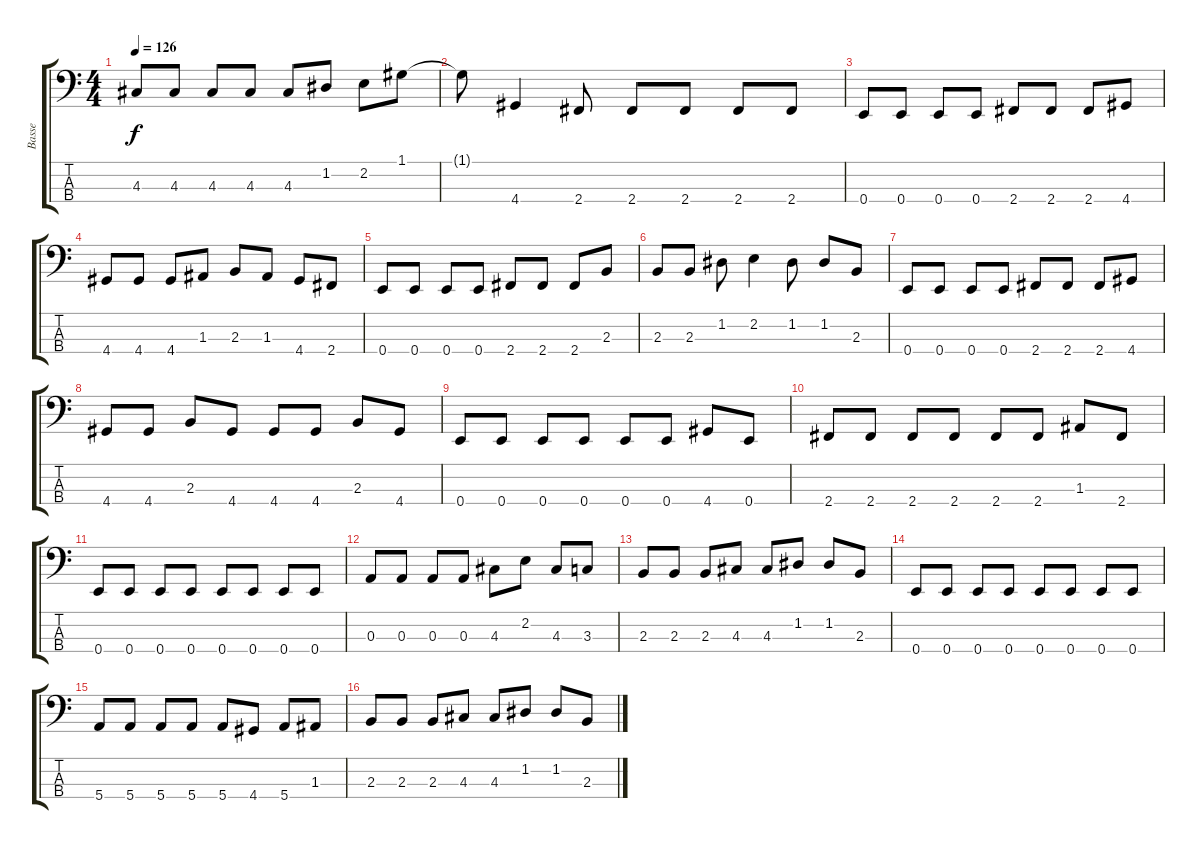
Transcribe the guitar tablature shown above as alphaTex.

\track ("Basse" "Basse") {instrument electricbasspick}
\staff {score tabs}
\tuning (G2 D2 A1 E1) {hide}
\ts (4 4)
\tempo 126
\clef f4
\ks c
4.3.8{dy f} 4.3.8 4.3.8 4.3.8 4.3.8 1.2.8 2.2.8 1.1.8 |
1.1{t}.8 4.4.4 2.4.8 2.4.8 2.4.8 2.4.8 2.4.8 |
0.4.8 0.4.8 0.4.8 0.4.8 2.4.8 2.4.8 2.4.8 4.4.8 |
4.4.8 4.4.8 4.4.8 1.3.8 2.3.8 1.3.8 4.4.8 2.4.8 |
0.4.8 0.4.8 0.4.8 0.4.8 2.4.8 2.4.8 2.4.8 2.3.8 |
2.3.8 2.3.8 1.2.8 2.2.4 1.2.8 1.2.8 2.3.8 |
0.4.8 0.4.8 0.4.8 0.4.8 2.4.8 2.4.8 2.4.8 4.4.8 |
4.4.8 4.4.8 2.3.8 4.4.8 4.4.8 4.4.8 2.3.8 4.4.8 |
0.4.8 0.4.8 0.4.8 0.4.8 0.4.8 0.4.8 4.4.8 0.4.8 |
2.4.8 2.4.8 2.4.8 2.4.8 2.4.8 2.4.8 1.3.8 2.4.8 |
0.4.8 0.4.8 0.4.8 0.4.8 0.4.8 0.4.8 0.4.8 0.4.8 |
0.3.8 0.3.8 0.3.8 0.3.8 4.3.8 2.2.8 4.3.8 3.3.8 |
2.3.8 2.3.8 2.3.8 4.3.8 4.3.8 1.2.8 1.2.8 2.3.8 |
0.4.8 0.4.8 0.4.8 0.4.8 0.4.8 0.4.8 0.4.8 0.4.8 |
5.4.8 5.4.8 5.4.8 5.4.8 5.4.8 4.4.8 5.4.8 1.3.8 |
2.3.8 2.3.8 2.3.8 4.3.8 4.3.8 1.2.8 1.2.8 2.3.8
